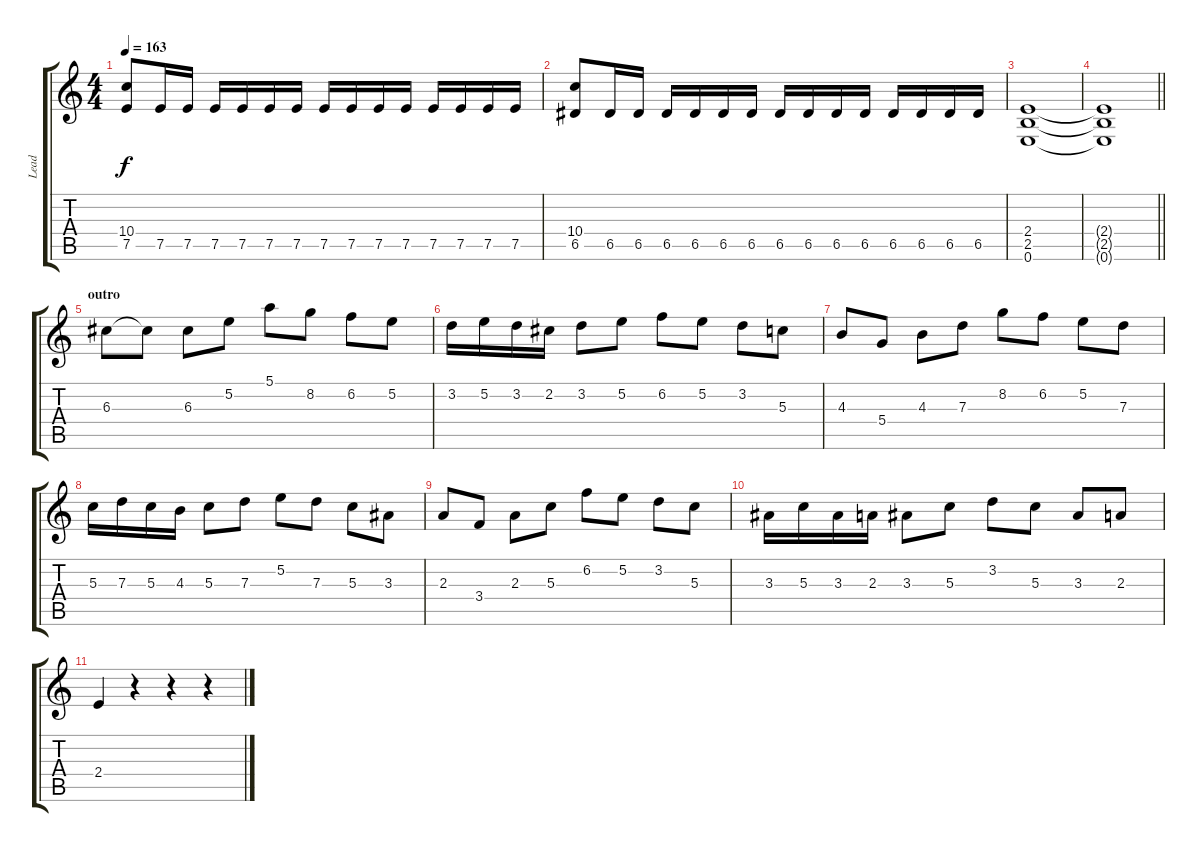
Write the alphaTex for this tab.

\track ("Lead" "Lead") {instrument overdrivenguitar}
\staff {score tabs}
\tuning (E4 B3 G3 D3 A2 E2) {hide}
\ts (4 4)
\tempo 163
\clef g2
\ks c
(10.4 7.5).8{dy f} 7.5.16 7.5.16 7.5.16 7.5.16 7.5.16 7.5.16 7.5.16 7.5.16 7.5.16 7.5.16 7.5.16 7.5.16 7.5.16 7.5.16 |
(10.4 6.5).8 6.5.16 6.5.16 6.5.16 6.5.16 6.5.16 6.5.16 6.5.16 6.5.16 6.5.16 6.5.16 6.5.16 6.5.16 6.5.16 6.5.16 |
(2.4 2.5 0.6).1 |
\barLineRight lightlight
(2.4{t} 2.5{t} 0.6{t}).1 |
\section ("" "outro")
6.3.8 6.3{t}.8 6.3.8 5.2.8 5.1.8 8.2.8 6.2.8 5.2.8 |
3.2.16 5.2.16 3.2.16 2.2.16 3.2.8 5.2.8 6.2.8 5.2.8 3.2.8 5.3.8 |
4.3.8 5.4.8 4.3.8 7.3.8 8.2.8 6.2.8 5.2.8 7.3.8 |
5.3.16 7.3.16 5.3.16 4.3.16 5.3.8 7.3.8 5.2.8 7.3.8 5.3.8 3.3.8 |
2.3.8 3.4.8 2.3.8 5.3.8 6.2.8 5.2.8 3.2.8 5.3.8 |
3.3.16 5.3.16 3.3.16 2.3.16 3.3.8 5.3.8 3.2.8 5.3.8 3.3.8 2.3.8 |
2.4.4 r.4 r.4 r.4
